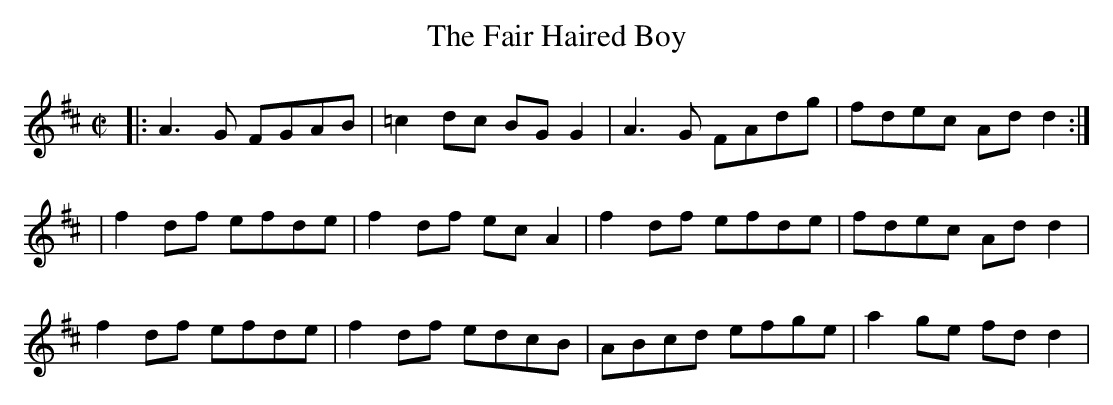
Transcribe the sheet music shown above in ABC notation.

X:1
T:Fair Haired Boy, The
M:C|
K:D
|: A3G FGAB | =c2dc BGG2 | A3G FAdg | fdec Add2 :|
| f2df efde | f2df ecA2 | f2df efde | fdec Add2 |
f2df efde | f2df edcB | ABcd efge | a2ge fdd2 |
